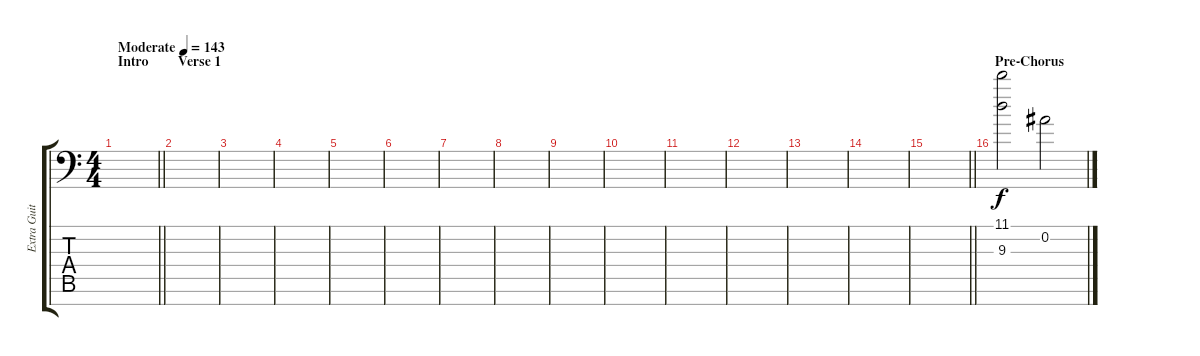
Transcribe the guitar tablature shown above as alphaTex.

\track ("Extra Guitar 1" "Extra Guit") {instrument distortionguitar}
\staff {score tabs}
\tuning (Eb4 Bb3 F3 Eb3 Bb2 F2 Bb1) {hide}
\ts (4 4)
\section ("" "Intro")
\tempo (143 "Moderate")
\clef f4
\barLineRight lightlight
\ks c
|
\section ("" "Verse 1")
|
|
|
|
|
|
|
|
|
|
|
|
|
\barLineRight lightlight
|
\section ("" "Pre-Chorus")
(11.1 9.3).2{volume 7 instrument electricguitarjazz} 0.2.2
